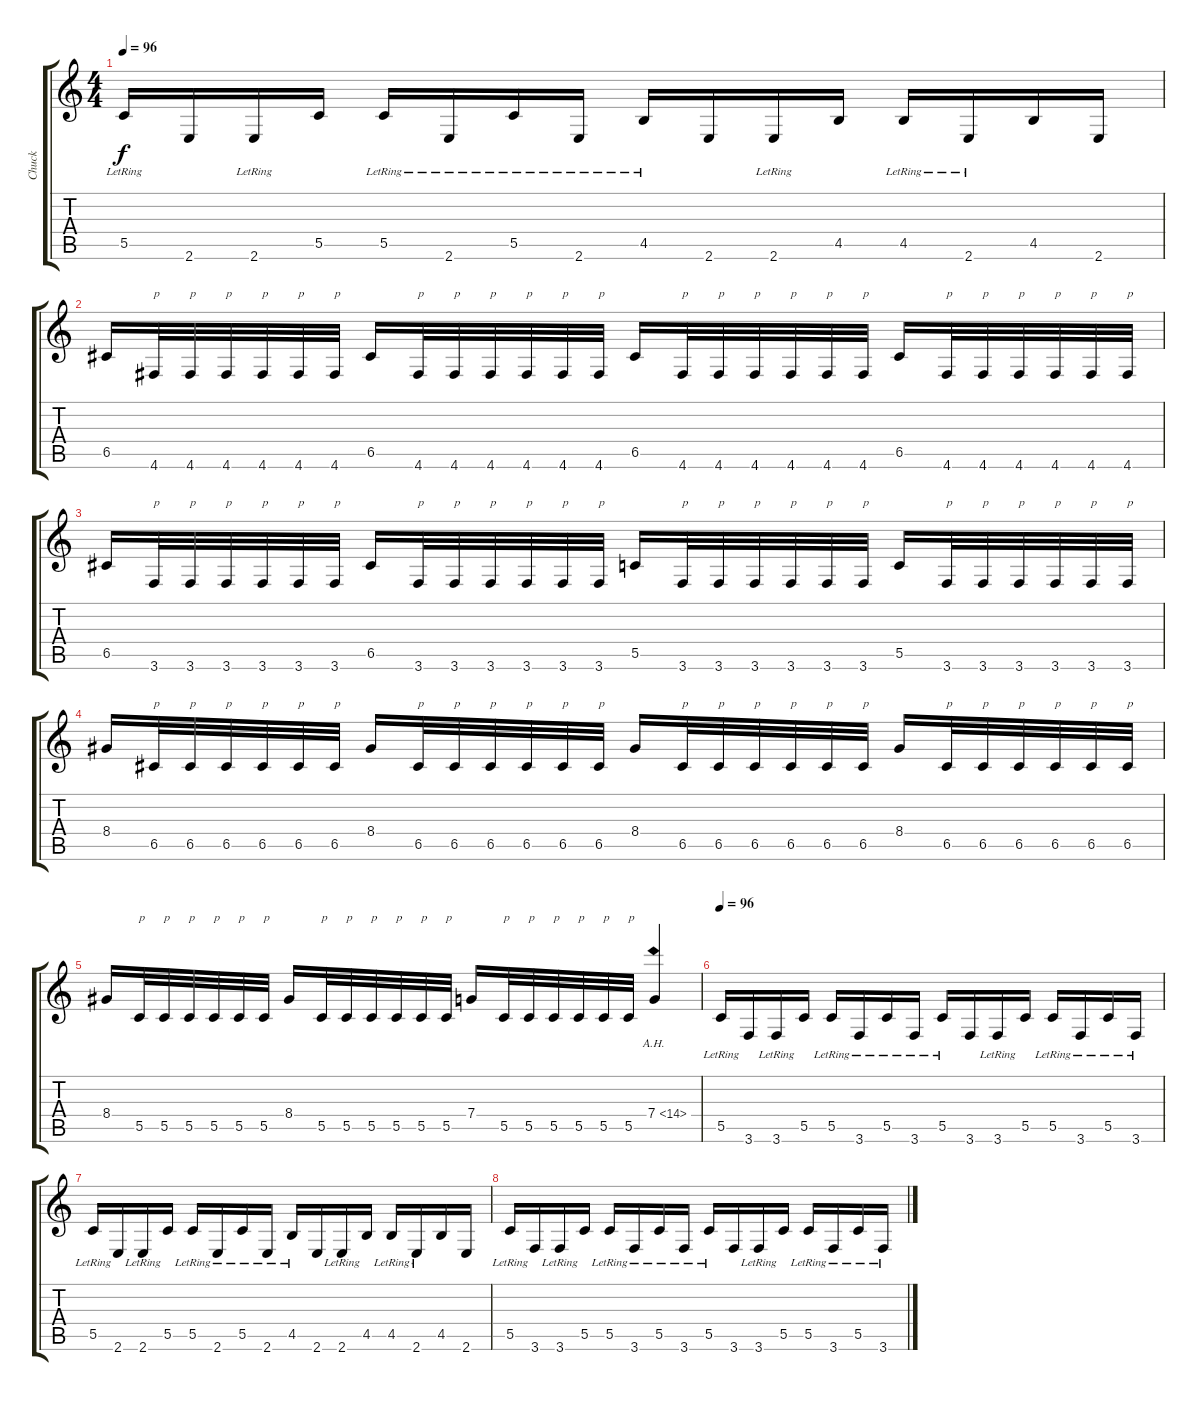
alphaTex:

\track ("Chuck" "Chuck") {instrument distortionguitar}
\staff {score tabs}
\tuning (D4 A3 F3 C3 G2 D2) {hide}
\ts (4 4)
\tempo 96
\clef g2
\ks c
5.5{lr}.16{dy f} 2.6.16 2.6{lr}.16 5.5.16 5.5{lr}.16 2.6{lr}.16 5.5{lr}.16 2.6{lr}.16 4.5{lr}.16 2.6.16 2.6{lr}.16 4.5.16 4.5{lr}.16 2.6{lr}.16 4.5.16 2.6.16 |
6.5.16 4.6.32{txt "p"} 4.6.32{txt "p"} 4.6.32{txt "p"} 4.6.32{txt "p"} 4.6.32{txt "p"} 4.6.32{txt "p"} 6.5.16 4.6.32{txt "p"} 4.6.32{txt "p"} 4.6.32{txt "p"} 4.6.32{txt "p"} 4.6.32{txt "p"} 4.6.32{txt "p"} 6.5.16 4.6.32{txt "p"} 4.6.32{txt "p"} 4.6.32{txt "p"} 4.6.32{txt "p"} 4.6.32{txt "p"} 4.6.32{txt "p"} 6.5.16 4.6.32{txt "p"} 4.6.32{txt "p"} 4.6.32{txt "p"} 4.6.32{txt "p"} 4.6.32{txt "p"} 4.6.32{txt "p"} |
6.5.16 3.6.32{txt "p"} 3.6.32{txt "p"} 3.6.32{txt "p"} 3.6.32{txt "p"} 3.6.32{txt "p"} 3.6.32{txt "p"} 6.5.16 3.6.32{txt "p"} 3.6.32{txt "p"} 3.6.32{txt "p"} 3.6.32{txt "p"} 3.6.32{txt "p"} 3.6.32{txt "p"} 5.5.16 3.6.32{txt "p"} 3.6.32{txt "p"} 3.6.32{txt "p"} 3.6.32{txt "p"} 3.6.32{txt "p"} 3.6.32{txt "p"} 5.5.16 3.6.32{txt "p"} 3.6.32{txt "p"} 3.6.32{txt "p"} 3.6.32{txt "p"} 3.6.32{txt "p"} 3.6.32{txt "p"} |
8.4.16 6.5.32{txt "p"} 6.5.32{txt "p"} 6.5.32{txt "p"} 6.5.32{txt "p"} 6.5.32{txt "p"} 6.5.32{txt "p"} 8.4.16 6.5.32{txt "p"} 6.5.32{txt "p"} 6.5.32{txt "p"} 6.5.32{txt "p"} 6.5.32{txt "p"} 6.5.32{txt "p"} 8.4.16 6.5.32{txt "p"} 6.5.32{txt "p"} 6.5.32{txt "p"} 6.5.32{txt "p"} 6.5.32{txt "p"} 6.5.32{txt "p"} 8.4.16 6.5.32{txt "p"} 6.5.32{txt "p"} 6.5.32{txt "p"} 6.5.32{txt "p"} 6.5.32{txt "p"} 6.5.32{txt "p"} |
8.4.16 5.5.32{txt "p"} 5.5.32{txt "p"} 5.5.32{txt "p"} 5.5.32{txt "p"} 5.5.32{txt "p"} 5.5.32{txt "p"} 8.4.16 5.5.32{txt "p"} 5.5.32{txt "p"} 5.5.32{txt "p"} 5.5.32{txt "p"} 5.5.32{txt "p"} 5.5.32{txt "p"} 7.4.16 5.5.32{txt "p"} 5.5.32{txt "p"} 5.5.32{txt "p"} 5.5.32{txt "p"} 5.5.32{txt "p"} 5.5.32{txt "p"} 7.4{ah 7}.4 |
\tempo 96
5.5{lr}.16 3.6.16 3.6{lr}.16 5.5.16 5.5{lr}.16 3.6{lr}.16 5.5{lr}.16 3.6{lr}.16 5.5{lr}.16 3.6.16 3.6{lr}.16 5.5.16 5.5{lr}.16 3.6{lr}.16 5.5{lr}.16 3.6{lr}.16 |
5.5{lr}.16 2.6.16 2.6{lr}.16 5.5.16 5.5{lr}.16 2.6{lr}.16 5.5{lr}.16 2.6{lr}.16 4.5{lr}.16 2.6.16 2.6{lr}.16 4.5.16 4.5{lr}.16 2.6{lr}.16 4.5.16 2.6.16 |
5.5{lr}.16 3.6.16 3.6{lr}.16 5.5.16 5.5{lr}.16 3.6{lr}.16 5.5{lr}.16 3.6{lr}.16 5.5{lr}.16 3.6.16 3.6{lr}.16 5.5.16 5.5{lr}.16 3.6{lr}.16 5.5{lr}.16 3.6{lr}.16
